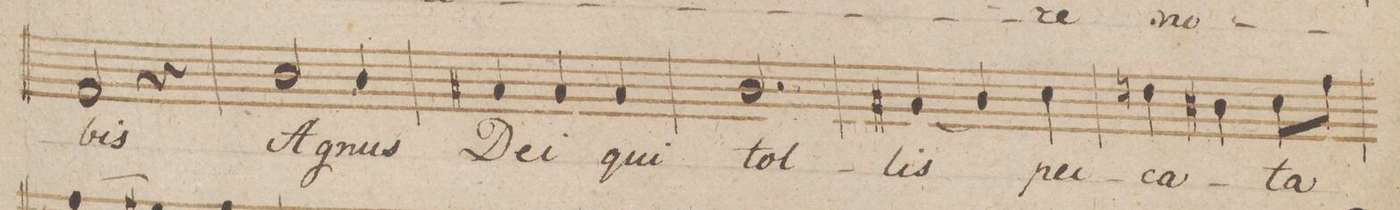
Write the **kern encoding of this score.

**kern	**text
*I"Canto	*
*clefC1	*
*k[b-]	*
*M3/4	*
2d/	-bis
4r	.
=49	=49
2g/	A-
4g/	-gnus
=50	=50
4f#X/	De-
4f#/	-i
4f#/	qui
=51	=51
2.g/	tol-
=52	=52
(4f#X/	-lis
4g/)	.
4a\	pec-
=53	=53
4bn\	-ca-
4g#X\	.
8a\L	-ta
8dd\J	.
=54	=54
*-	*-
